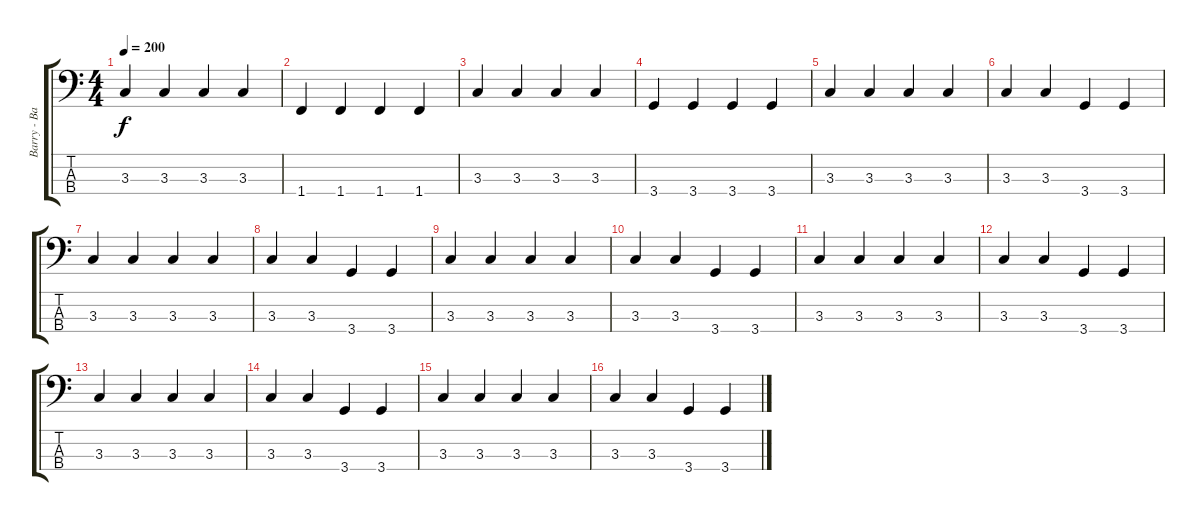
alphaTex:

\track ("Barry - Bass" "Barry - Ba") {instrument electricbassfinger}
\staff {score tabs}
\tuning (G2 D2 A1 E1) {hide}
\ts (4 4)
\tempo 200
\clef f4
\ks c
3.3.4{dy f} 3.3.4 3.3.4 3.3.4 |
1.4.4 1.4.4 1.4.4 1.4.4 |
3.3.4 3.3.4 3.3.4 3.3.4 |
3.4.4 3.4.4 3.4.4 3.4.4 |
3.3.4 3.3.4 3.3.4 3.3.4 |
3.3.4 3.3.4 3.4.4 3.4.4 |
3.3.4 3.3.4 3.3.4 3.3.4 |
3.3.4 3.3.4 3.4.4 3.4.4 |
3.3.4 3.3.4 3.3.4 3.3.4 |
3.3.4 3.3.4 3.4.4 3.4.4 |
3.3.4 3.3.4 3.3.4 3.3.4 |
3.3.4 3.3.4 3.4.4 3.4.4 |
3.3.4 3.3.4 3.3.4 3.3.4 |
3.3.4 3.3.4 3.4.4 3.4.4 |
3.3.4 3.3.4 3.3.4 3.3.4 |
3.3.4 3.3.4 3.4.4 3.4.4
